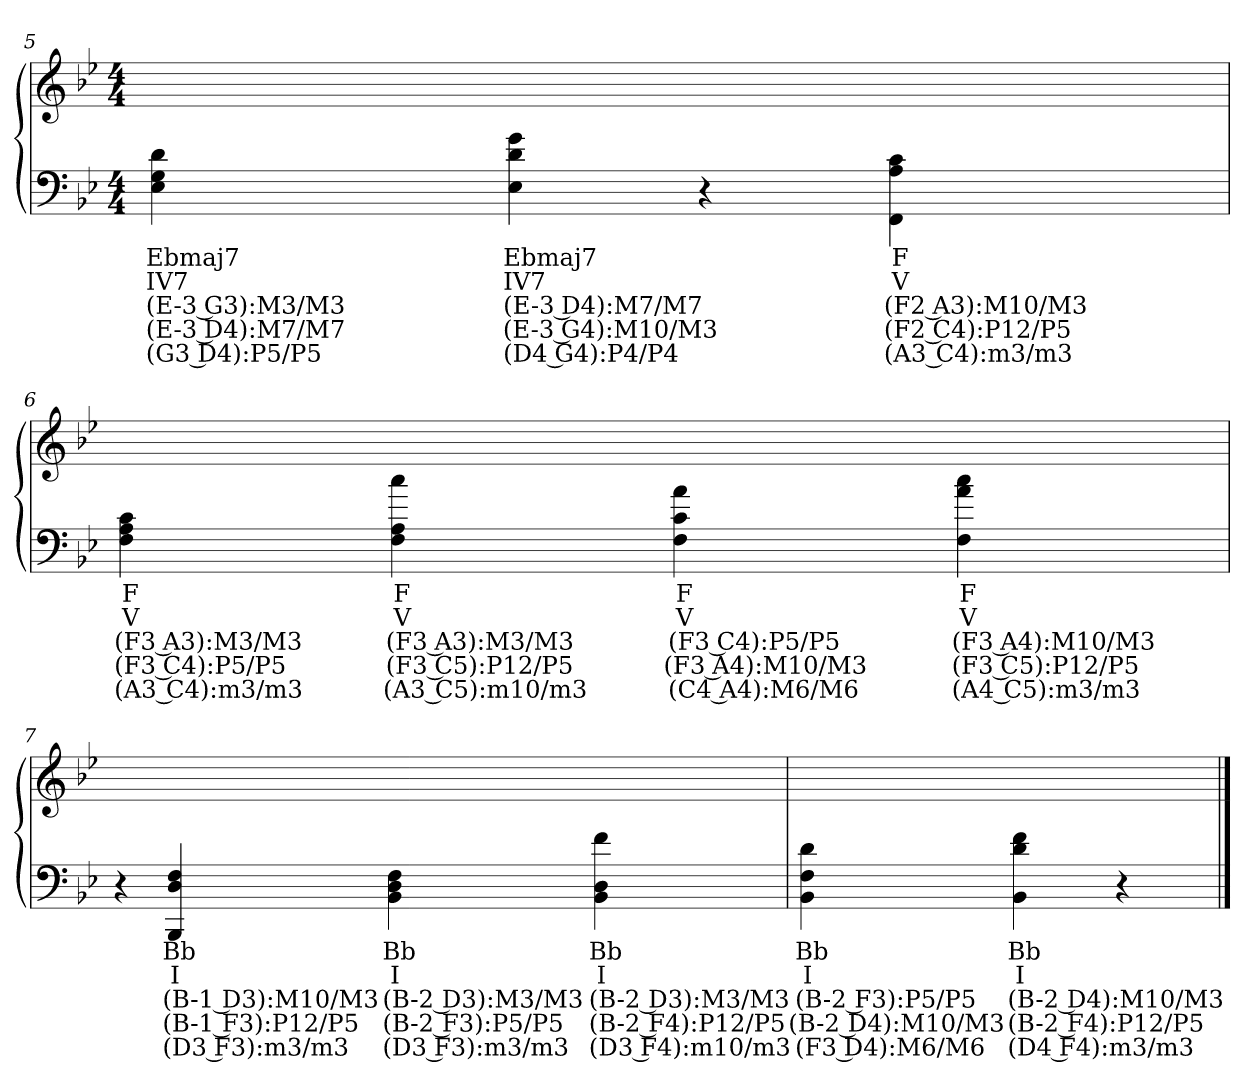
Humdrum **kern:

**kern	**text	**text	**text	**text	**text	**kern
*part2	*part2	*part2	*part2	*part2	*part2	*part1
*staff2	*staff2	*staff2	*staff2	*staff2	*staff2	*staff1
*clefF4	*	*	*	*	*	*clefG2
*k[b-e-]	*	*	*	*	*	*k[b-e-]
*B-:	*	*	*	*	*	*B-:
*M4/4	*	*	*	*	*	*M4/4
=5	=5	=5	=5	=5	=5	=5
4E- 4G 4d	Ebmaj7	IV7	(E-3 G3):M3/M3	(E-3 D4):M7/M7	(G3 D4):P5/P5	1ryy
4E- 4d 4g	Ebmaj7	IV7	(E-3 D4):M7/M7	(E-3 G4):M10/M3	(D4 G4):P4/P4	.
4r	.	.	.	.	.	.
4FF 4A 4c	F	V	(F2 A3):M10/M3	(F2 C4):P12/P5	(A3 C4):m3/m3	.
=6	=6	=6	=6	=6	=6	=6
4F 4A 4c	F	V	(F3 A3):M3/M3	(F3 C4):P5/P5	(A3 C4):m3/m3	1ryy
4F 4A 4cc	F	V	(F3 A3):M3/M3	(F3 C5):P12/P5	(A3 C5):m10/m3	.
4F 4c 4a	F	V	(F3 C4):P5/P5	(F3 A4):M10/M3	(C4 A4):M6/M6	.
4F 4a 4cc	F	V	(F3 A4):M10/M3	(F3 C5):P12/P5	(A4 C5):m3/m3	.
=7	=7	=7	=7	=7	=7	=7
4r	.	.	.	.	.	1ryy
4BBB- 4D 4F	Bb	I	(B-1 D3):M10/M3	(B-1 F3):P12/P5	(D3 F3):m3/m3	.
4BB- 4D 4F	Bb	I	(B-2 D3):M3/M3	(B-2 F3):P5/P5	(D3 F3):m3/m3	.
4BB- 4D 4f	Bb	I	(B-2 D3):M3/M3	(B-2 F4):P12/P5	(D3 F4):m10/m3	.
=8	=8	=8	=8	=8	=8	=8
4BB- 4F 4d	Bb	I	(B-2 F3):P5/P5	(B-2 D4):M10/M3	(F3 D4):M6/M6	2.ryy
4BB- 4d 4f	Bb	I	(B-2 D4):M10/M3	(B-2 F4):P12/P5	(D4 F4):m3/m3	.
4r	.	.	.	.	.	.
==	==	==	==	==	==	==
*-	*-	*-	*-	*-	*-	*-
